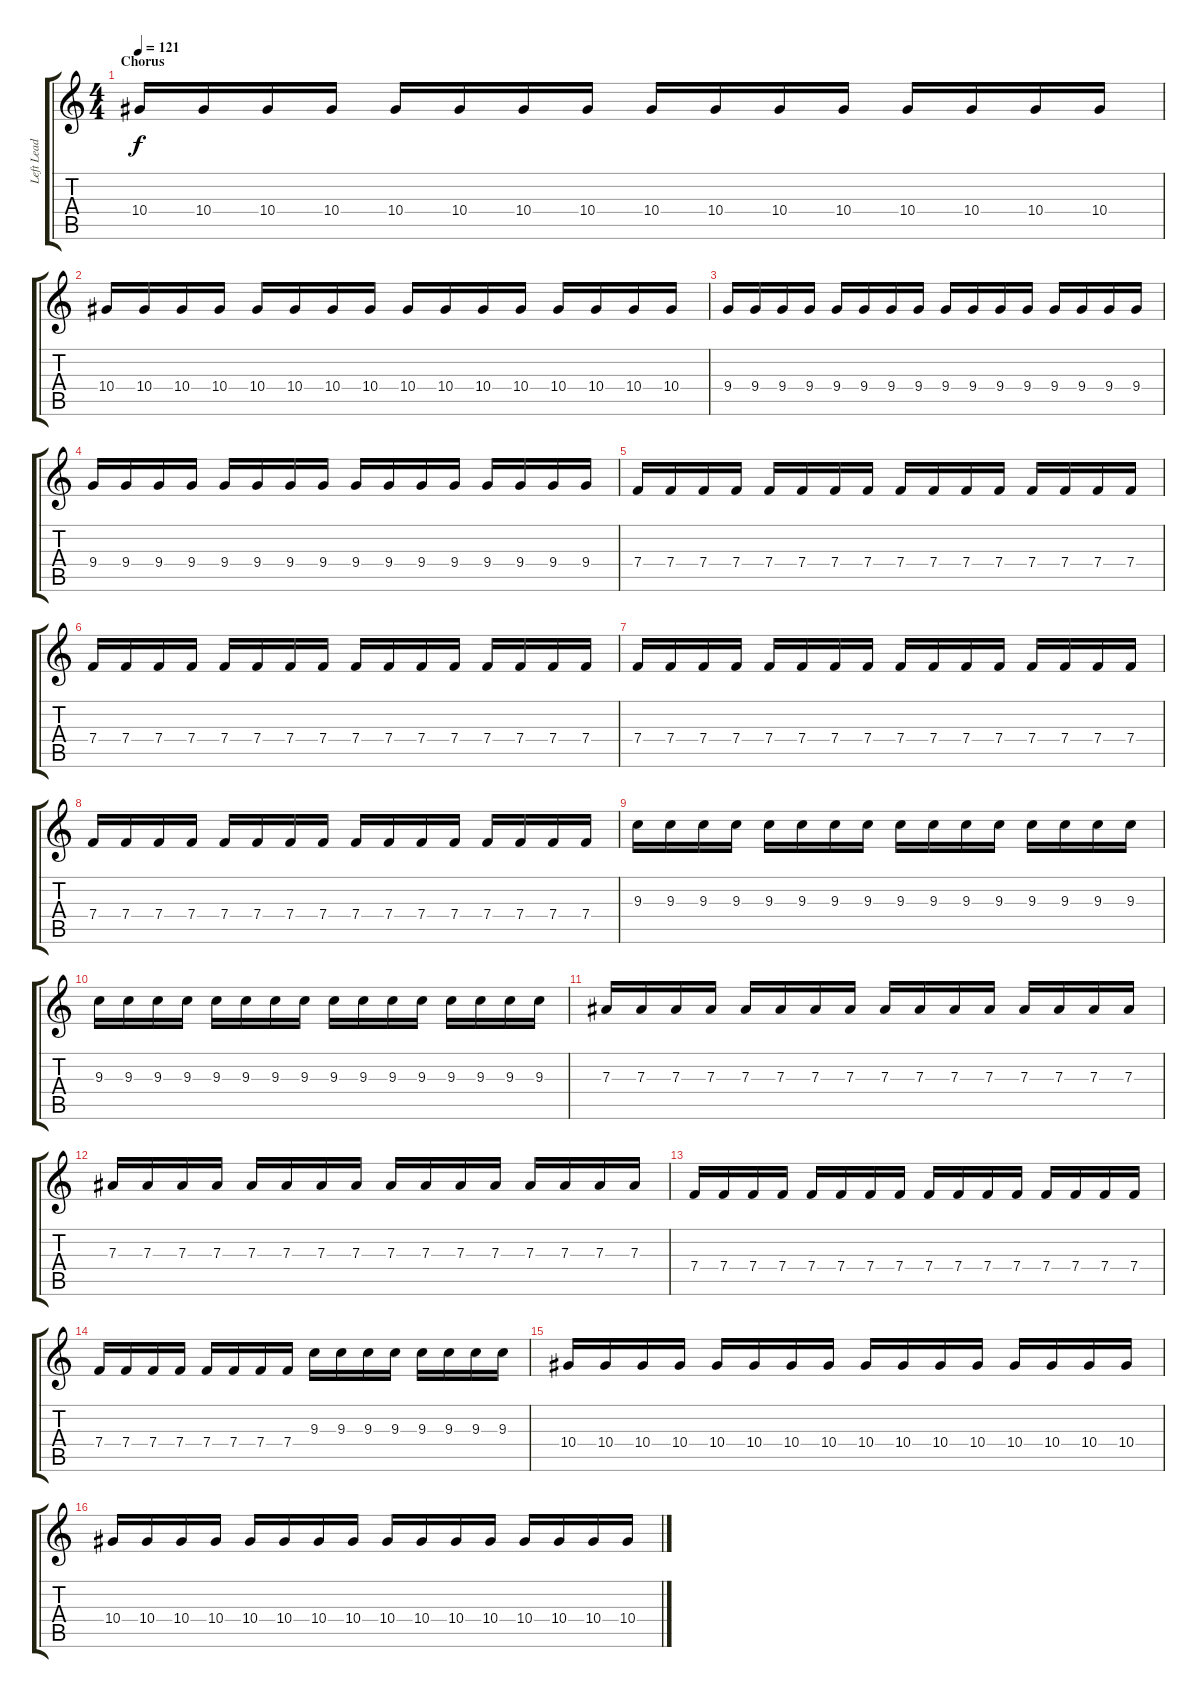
\track ("Left Lead" "Left Lead") {instrument distortionguitar}
\staff {score tabs}
\tuning (C4 G3 Eb3 Bb2 F2 C2) {hide}
\ts (4 4)
\section ("" "Chorus")
\tempo 121
\clef g2
\ks c
10.4.16{dy f} 10.4.16 10.4.16 10.4.16 10.4.16 10.4.16 10.4.16 10.4.16 10.4.16 10.4.16 10.4.16 10.4.16 10.4.16 10.4.16 10.4.16 10.4.16 |
10.4.16 10.4.16 10.4.16 10.4.16 10.4.16 10.4.16 10.4.16 10.4.16 10.4.16 10.4.16 10.4.16 10.4.16 10.4.16 10.4.16 10.4.16 10.4.16 |
9.4.16 9.4.16 9.4.16 9.4.16 9.4.16 9.4.16 9.4.16 9.4.16 9.4.16 9.4.16 9.4.16 9.4.16 9.4.16 9.4.16 9.4.16 9.4.16 |
9.4.16 9.4.16 9.4.16 9.4.16 9.4.16 9.4.16 9.4.16 9.4.16 9.4.16 9.4.16 9.4.16 9.4.16 9.4.16 9.4.16 9.4.16 9.4.16 |
7.4.16 7.4.16 7.4.16 7.4.16 7.4.16 7.4.16 7.4.16 7.4.16 7.4.16 7.4.16 7.4.16 7.4.16 7.4.16 7.4.16 7.4.16 7.4.16 |
7.4.16 7.4.16 7.4.16 7.4.16 7.4.16 7.4.16 7.4.16 7.4.16 7.4.16 7.4.16 7.4.16 7.4.16 7.4.16 7.4.16 7.4.16 7.4.16 |
7.4.16 7.4.16 7.4.16 7.4.16 7.4.16 7.4.16 7.4.16 7.4.16 7.4.16 7.4.16 7.4.16 7.4.16 7.4.16 7.4.16 7.4.16 7.4.16 |
7.4.16 7.4.16 7.4.16 7.4.16 7.4.16 7.4.16 7.4.16 7.4.16 7.4.16 7.4.16 7.4.16 7.4.16 7.4.16 7.4.16 7.4.16 7.4.16 |
9.3.16 9.3.16 9.3.16 9.3.16 9.3.16 9.3.16 9.3.16 9.3.16 9.3.16 9.3.16 9.3.16 9.3.16 9.3.16 9.3.16 9.3.16 9.3.16 |
9.3.16 9.3.16 9.3.16 9.3.16 9.3.16 9.3.16 9.3.16 9.3.16 9.3.16 9.3.16 9.3.16 9.3.16 9.3.16 9.3.16 9.3.16 9.3.16 |
7.3.16 7.3.16 7.3.16 7.3.16 7.3.16 7.3.16 7.3.16 7.3.16 7.3.16 7.3.16 7.3.16 7.3.16 7.3.16 7.3.16 7.3.16 7.3.16 |
7.3.16 7.3.16 7.3.16 7.3.16 7.3.16 7.3.16 7.3.16 7.3.16 7.3.16 7.3.16 7.3.16 7.3.16 7.3.16 7.3.16 7.3.16 7.3.16 |
7.4.16 7.4.16 7.4.16 7.4.16 7.4.16 7.4.16 7.4.16 7.4.16 7.4.16 7.4.16 7.4.16 7.4.16 7.4.16 7.4.16 7.4.16 7.4.16 |
7.4.16 7.4.16 7.4.16 7.4.16 7.4.16 7.4.16 7.4.16 7.4.16 9.3.16 9.3.16 9.3.16 9.3.16 9.3.16 9.3.16 9.3.16 9.3.16 |
10.4.16 10.4.16 10.4.16 10.4.16 10.4.16 10.4.16 10.4.16 10.4.16 10.4.16 10.4.16 10.4.16 10.4.16 10.4.16 10.4.16 10.4.16 10.4.16 |
10.4.16 10.4.16 10.4.16 10.4.16 10.4.16 10.4.16 10.4.16 10.4.16 10.4.16 10.4.16 10.4.16 10.4.16 10.4.16 10.4.16 10.4.16 10.4.16
